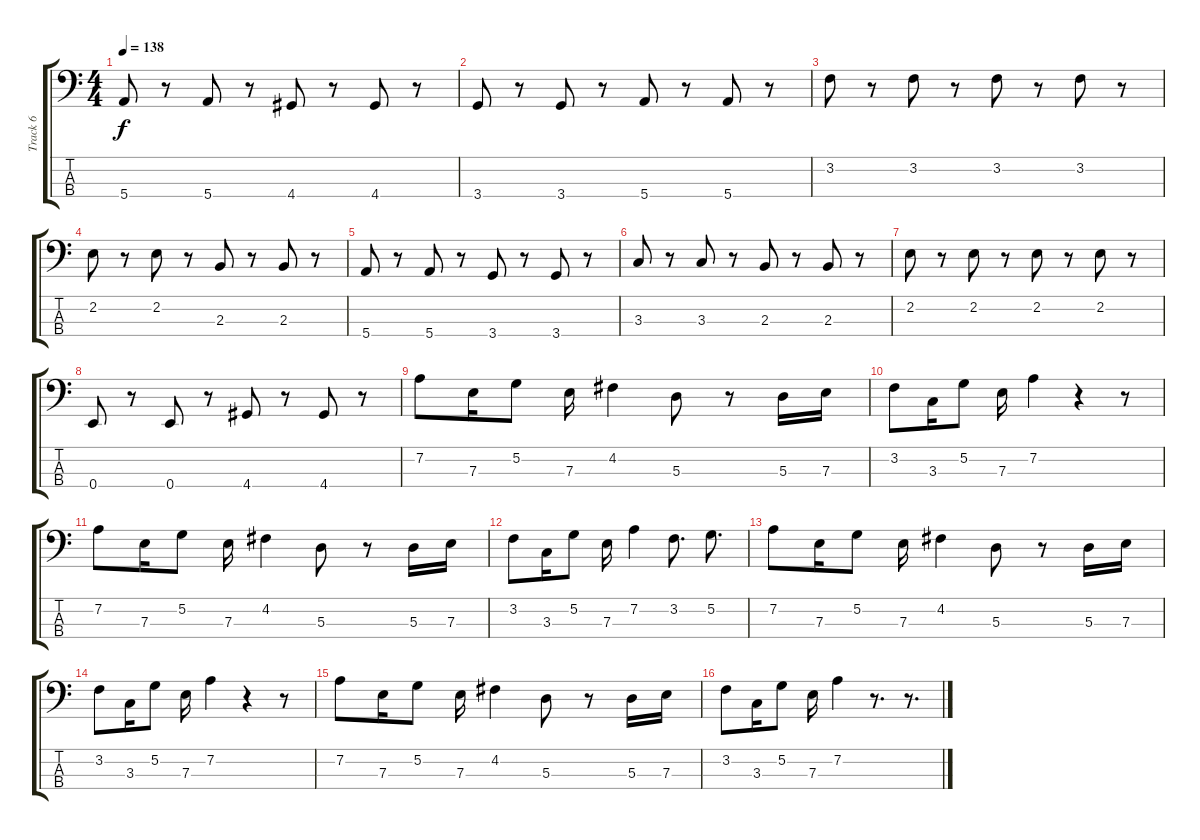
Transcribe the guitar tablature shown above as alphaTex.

\track ("Track 6" "Track 6") {instrument electricbasspick}
\staff {score tabs}
\tuning (G2 D2 A1 E1) {hide}
\ts (4 4)
\tempo 138
\clef f4
\ks c
5.4.8{dy f} r.8 5.4.8 r.8 4.4.8 r.8 4.4.8 r.8 |
3.4.8 r.8 3.4.8 r.8 5.4.8 r.8 5.4.8 r.8 |
3.2.8 r.8 3.2.8 r.8 3.2.8 r.8 3.2.8 r.8 |
2.2.8 r.8 2.2.8 r.8 2.3.8 r.8 2.3.8 r.8 |
5.4.8 r.8 5.4.8 r.8 3.4.8 r.8 3.4.8 r.8 |
3.3.8 r.8 3.3.8 r.8 2.3.8 r.8 2.3.8 r.8 |
2.2.8 r.8 2.2.8 r.8 2.2.8 r.8 2.2.8 r.8 |
0.4.8 r.8 0.4.8 r.8 4.4.8 r.8 4.4.8 r.8 |
7.2.8 7.3.16 5.2.8 7.3.16 4.2.4 5.3.8 r.8 5.3.16 7.3.16 |
3.2.8 3.3.16 5.2.8 7.3.16 7.2.4 r.4 r.8 |
7.2.8 7.3.16 5.2.8 7.3.16 4.2.4 5.3.8 r.8 5.3.16 7.3.16 |
3.2.8 3.3.16 5.2.8 7.3.16 7.2.4 3.2.8{d} 5.2.8{d} |
7.2.8 7.3.16 5.2.8 7.3.16 4.2.4 5.3.8 r.8 5.3.16 7.3.16 |
3.2.8 3.3.16 5.2.8 7.3.16 7.2.4 r.4 r.8 |
7.2.8 7.3.16 5.2.8 7.3.16 4.2.4 5.3.8 r.8 5.3.16 7.3.16 |
3.2.8 3.3.16 5.2.8 7.3.16 7.2.4 r.8{d} r.8{d}
